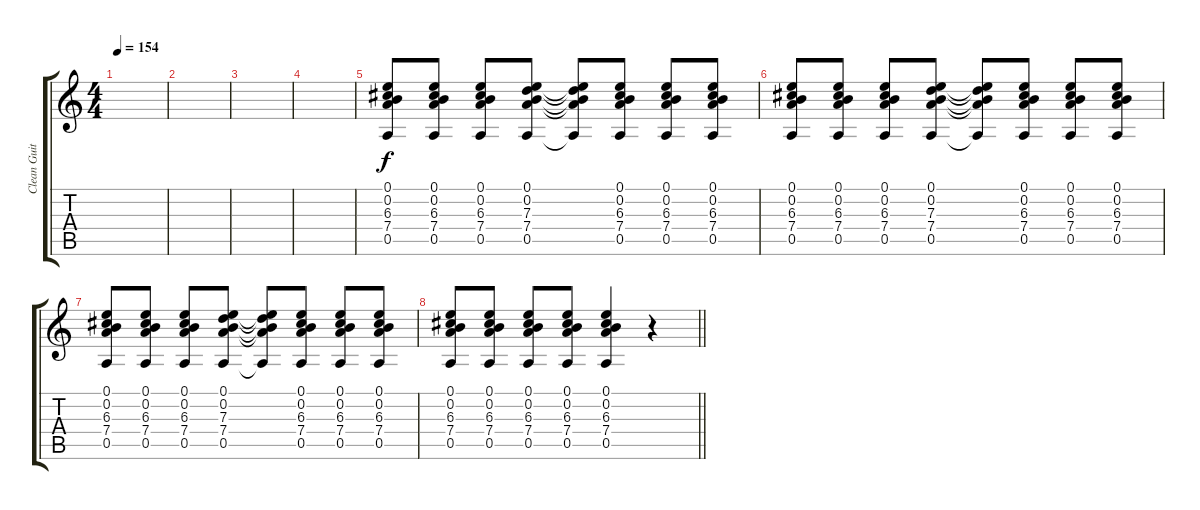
\track ("Clean Guitar" "Clean Guit") {instrument electricguitarclean}
\staff {score tabs}
\tuning (E4 B3 G3 D3 A2 D2) {hide}
\ts (4 4)
\tempo 154
\clef g2
\ks c
|
|
|
|
(0.1 0.2 6.3 7.4 0.5).8 (0.1 0.2 6.3 7.4 0.5).8 (0.1 0.2 6.3 7.4 0.5).8 (0.1 0.2 7.3 7.4 0.5).8 (0.1{t} 0.2{t} 7.3{t} 7.4{t} 0.5{t}).8 (0.1 0.2 6.3 7.4 0.5).8 (0.1 0.2 6.3 7.4 0.5).8 (0.1 0.2 6.3 7.4 0.5).8 |
(0.1 0.2 6.3 7.4 0.5).8 (0.1 0.2 6.3 7.4 0.5).8 (0.1 0.2 6.3 7.4 0.5).8 (0.1 0.2 7.3 7.4 0.5).8 (0.1{t} 0.2{t} 7.3{t} 7.4{t} 0.5{t}).8 (0.1 0.2 6.3 7.4 0.5).8 (0.1 0.2 6.3 7.4 0.5).8 (0.1 0.2 6.3 7.4 0.5).8 |
(0.1 0.2 6.3 7.4 0.5).8 (0.1 0.2 6.3 7.4 0.5).8 (0.1 0.2 6.3 7.4 0.5).8 (0.1 0.2 7.3 7.4 0.5).8 (0.1{t} 0.2{t} 7.3{t} 7.4{t} 0.5{t}).8 (0.1 0.2 6.3 7.4 0.5).8 (0.1 0.2 6.3 7.4 0.5).8 (0.1 0.2 6.3 7.4 0.5).8 |
\barLineRight lightlight
(0.1 0.2 6.3 7.4 0.5).8 (0.1 0.2 6.3 7.4 0.5).8 (0.1 0.2 6.3 7.4 0.5).8 (0.1 0.2 6.3 7.4 0.5).8 (0.1 0.2 6.3 7.4 0.5).4 r.4
